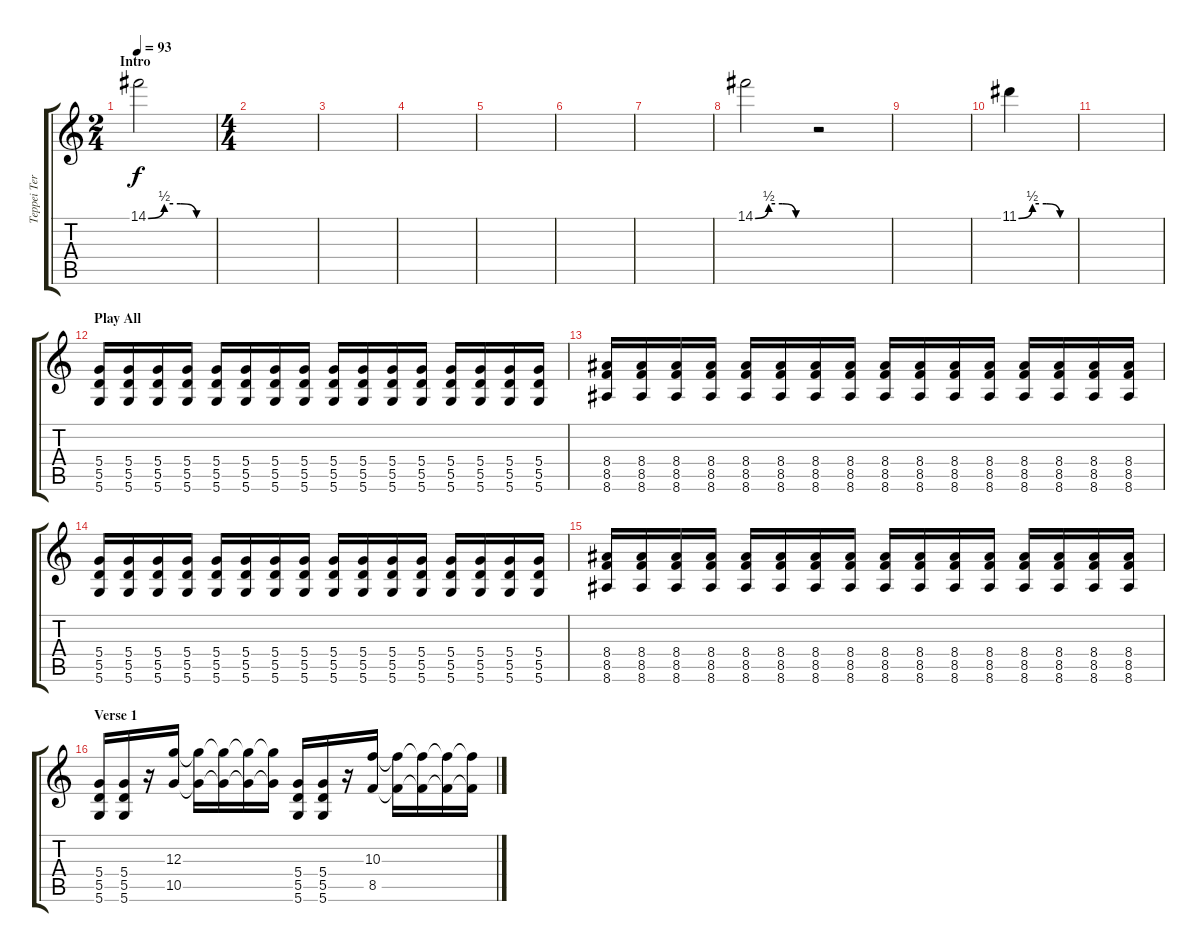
\track ("Teppei Teranishi" "Teppei Ter") {instrument overdrivenguitar}
\staff {score tabs}
\tuning (E4 B3 G3 D3 A2 D2) {hide}
\ts (2 4)
\section ("" "Intro")
\tempo 93
\clef g2
\ks c
14.1{be (custom 0 0 15 2 30 2 45 0 60 0)}.2{dy f volume 13 balance 8 instrument pad8sweep} |
\ts (4 4)
|
|
|
|
|
|
14.1{be (custom 0 0 15 2 30 2 45 0 60 0)}.2 r.2 |
|
11.1{be (custom 0 0 15 2 30 2 45 0 60 0)}.4 |
|
\section ("" "Play All")
(5.4 5.5 5.6).16{volume 15 balance 16 instrument overdrivenguitar} (5.4 5.5 5.6).16 (5.4 5.5 5.6).16 (5.4 5.5 5.6).16 (5.4 5.5 5.6).16 (5.4 5.5 5.6).16 (5.4 5.5 5.6).16 (5.4 5.5 5.6).16 (5.4 5.5 5.6).16 (5.4 5.5 5.6).16 (5.4 5.5 5.6).16 (5.4 5.5 5.6).16 (5.4 5.5 5.6).16 (5.4 5.5 5.6).16 (5.4 5.5 5.6).16 (5.4 5.5 5.6).16 |
(8.4 8.5 8.6).16 (8.4 8.5 8.6).16 (8.4 8.5 8.6).16 (8.4 8.5 8.6).16 (8.4 8.5 8.6).16 (8.4 8.5 8.6).16 (8.4 8.5 8.6).16 (8.4 8.5 8.6).16 (8.4 8.5 8.6).16 (8.4 8.5 8.6).16 (8.4 8.5 8.6).16 (8.4 8.5 8.6).16 (8.4 8.5 8.6).16 (8.4 8.5 8.6).16 (8.4 8.5 8.6).16 (8.4 8.5 8.6).16 |
(5.4 5.5 5.6).16 (5.4 5.5 5.6).16 (5.4 5.5 5.6).16 (5.4 5.5 5.6).16 (5.4 5.5 5.6).16 (5.4 5.5 5.6).16 (5.4 5.5 5.6).16 (5.4 5.5 5.6).16 (5.4 5.5 5.6).16 (5.4 5.5 5.6).16 (5.4 5.5 5.6).16 (5.4 5.5 5.6).16 (5.4 5.5 5.6).16 (5.4 5.5 5.6).16 (5.4 5.5 5.6).16 (5.4 5.5 5.6).16 |
(8.4 8.5 8.6).16 (8.4 8.5 8.6).16 (8.4 8.5 8.6).16 (8.4 8.5 8.6).16 (8.4 8.5 8.6).16 (8.4 8.5 8.6).16 (8.4 8.5 8.6).16 (8.4 8.5 8.6).16 (8.4 8.5 8.6).16 (8.4 8.5 8.6).16 (8.4 8.5 8.6).16 (8.4 8.5 8.6).16 (8.4 8.5 8.6).16 (8.4 8.5 8.6).16 (8.4 8.5 8.6).16 (8.4 8.5 8.6).16 |
\section ("" "Verse 1")
(5.4 5.5 5.6).16 (5.4 5.5 5.6).16 r.16 (12.3 10.5).16 (12.3{t} 10.5{t}).16 (12.3{t} 10.5{t}).16 (12.3{t} 10.5{t}).16 (12.3{t} 10.5{t}).16 (5.4 5.5 5.6).16 (5.4 5.5 5.6).16 r.16 (10.3 8.5).16 (10.3{t} 8.5{t}).16 (10.3{t} 8.5{t}).16 (10.3{t} 8.5{t}).16 (10.3{t} 8.5{t}).16
